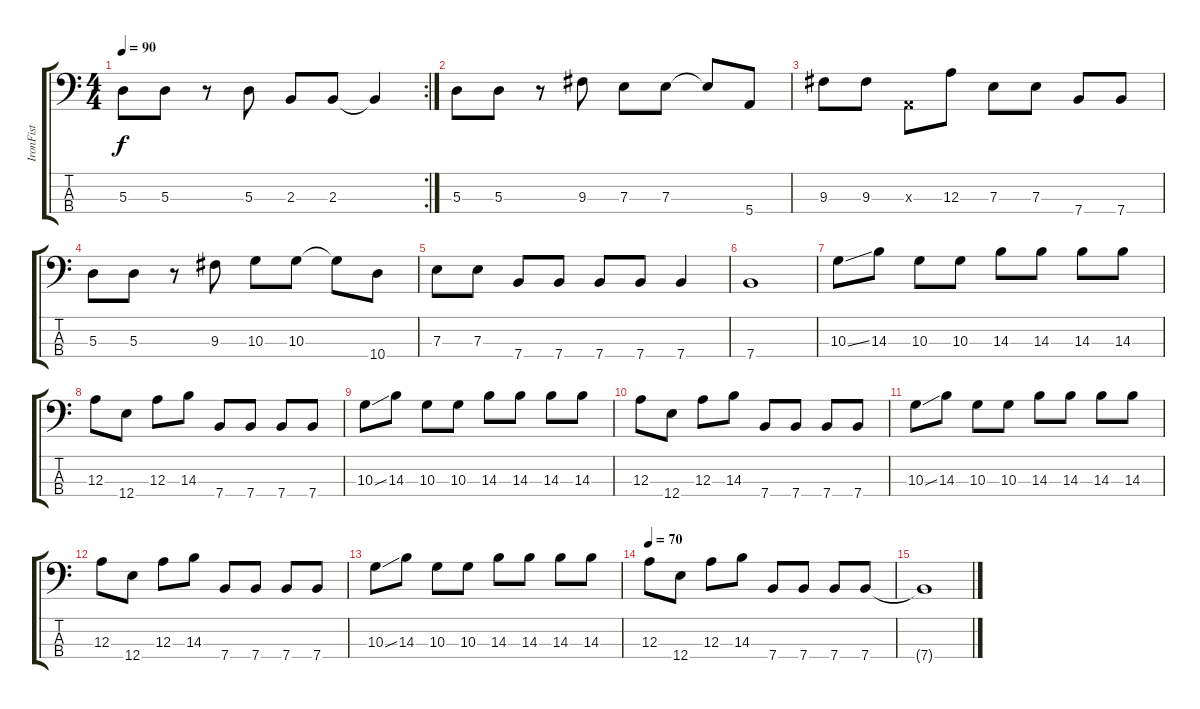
\track ("IronFist" "IronFist") {instrument electricbassfinger}
\staff {score tabs}
\tuning (G2 D2 A1 E1) {hide}
\rc 2
\ts (4 4)
\tempo 90
\clef f4
\ks c
5.3.8{dy f} 5.3.8 r.8 5.3.8 2.3.8 2.3.8 2.3{t}.4 |
5.3.8 5.3.8 r.8 9.3.8 7.3.8 7.3.8 7.3{t}.8 5.4.8 |
9.3.8 9.3.8 0.3{x}.8 12.3.8 7.3.8 7.3.8 7.4.8 7.4.8 |
5.3.8 5.3.8 r.8 9.3.8 10.3.8 10.3.8 10.3{t}.8 10.4.8 |
7.3.8 7.3.8 7.4.8 7.4.8 7.4.8 7.4.8 7.4.4 |
7.4.1 |
10.3{ss}.8 14.3.8 10.3.8 10.3.8 14.3.8 14.3.8 14.3.8 14.3.8 |
12.3.8 12.4.8 12.3.8 14.3.8 7.4.8 7.4.8 7.4.8 7.4.8 |
10.3{ss}.8 14.3.8 10.3.8 10.3.8 14.3.8 14.3.8 14.3.8 14.3.8 |
12.3.8 12.4.8 12.3.8 14.3.8 7.4.8 7.4.8 7.4.8 7.4.8 |
10.3{ss}.8 14.3.8 10.3.8 10.3.8 14.3.8 14.3.8 14.3.8 14.3.8 |
12.3.8 12.4.8 12.3.8 14.3.8 7.4.8 7.4.8 7.4.8 7.4.8 |
10.3{ss}.8 14.3.8 10.3.8 10.3.8 14.3.8 14.3.8 14.3.8 14.3.8 |
\tempo 70
12.3.8 12.4.8 12.3.8 14.3.8 7.4.8 7.4.8 7.4.8 7.4.8 |
7.4{t}.1
